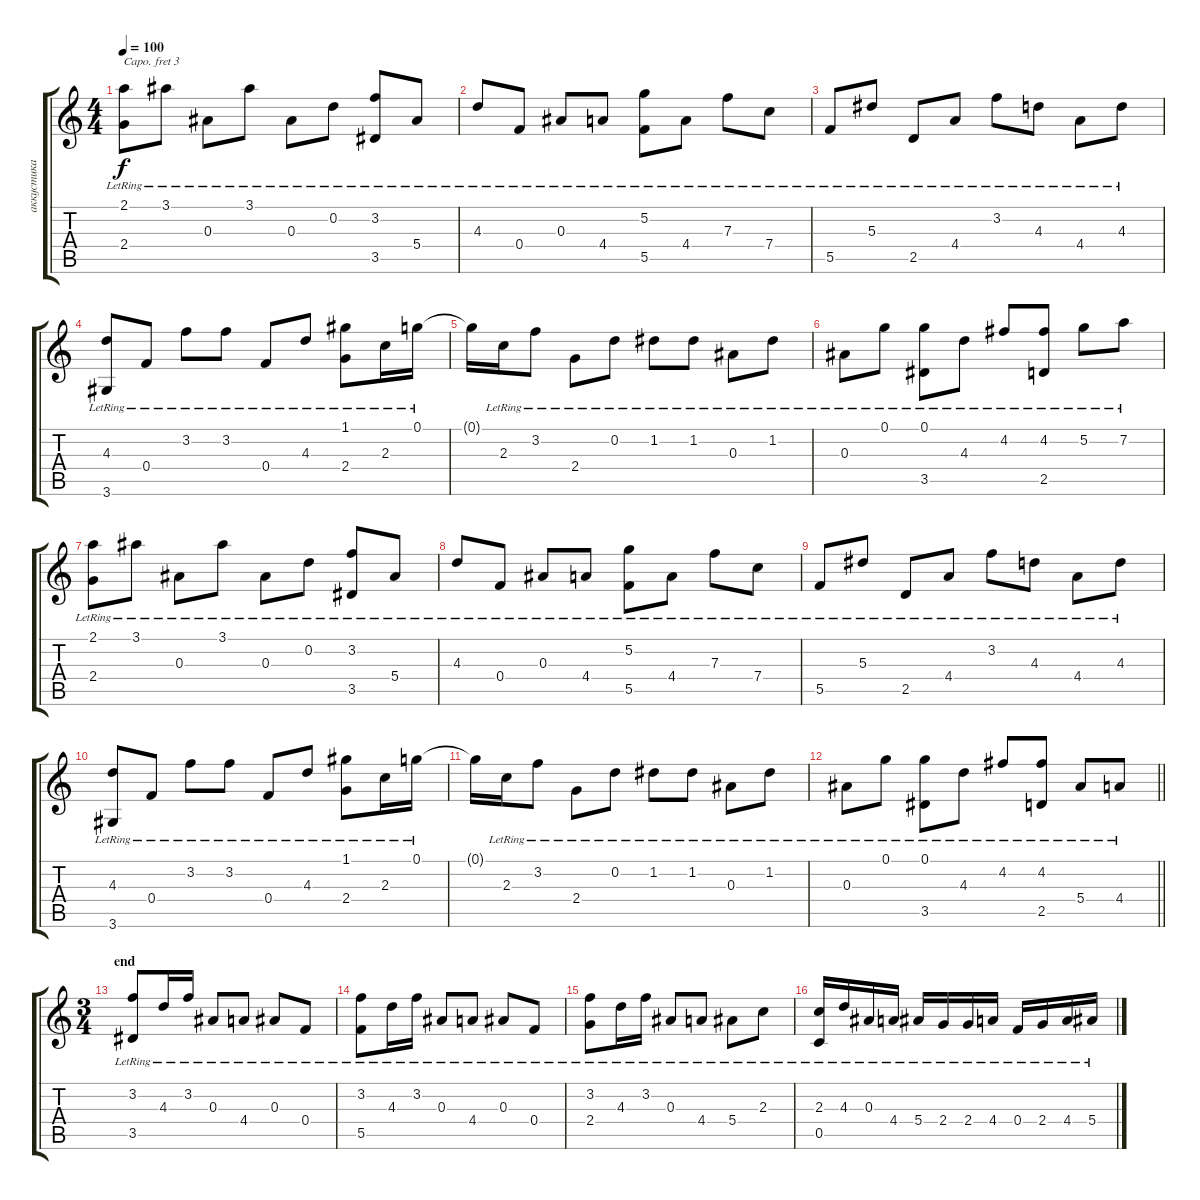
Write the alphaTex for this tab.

\track ("аккустика" "аккустика") {instrument acousticguitarsteel}
\staff {score tabs}
\capo 3
\tuning (E4 B3 G3 D3 A2 D2) {hide}
\ts (4 4)
\tempo 100
\clef g2
\ks c
(2.1{lr} 2.4{lr}).8{dy f} 3.1{lr}.8 0.3{lr}.8 3.1{lr}.8 0.3{lr}.8 0.2{lr}.8 (3.2{lr} 3.5{lr}).8 5.4{lr}.8 |
4.3{lr}.8 0.4{lr}.8 0.3{lr}.8 4.4{lr}.8 (5.2{lr} 5.5{lr}).8 4.4{lr}.8 7.3{lr}.8 7.4{lr}.8 |
5.5{lr}.8 5.3{lr}.8 2.5{lr}.8 4.4{lr}.8 3.2{lr}.8 4.3{lr}.8 4.4{lr}.8 4.3{lr}.8 |
(4.3{lr} 3.6{lr}).8 0.4{lr}.8 3.2{lr}.8 3.2{lr}.8 0.4{lr}.8 4.3{lr}.8 (1.1{lr} 2.4{lr}).8 2.3{lr}.16 0.1{lr}.16 |
0.1{t}.16 2.3{lr}.16 3.2{lr}.8 2.4{lr}.8 0.2{lr}.8 1.2{lr}.8 1.2{lr}.8 0.3{lr}.8 1.2{lr}.8 |
0.3{lr}.8 0.1{lr}.8 (0.1{lr} 3.5{lr}).8 4.3{lr}.8 4.2{lr}.8 (4.2{lr} 2.5{lr}).8 5.2{lr}.8 7.2{lr}.8 |
(2.1{lr} 2.4{lr}).8 3.1{lr}.8 0.3{lr}.8 3.1{lr}.8 0.3{lr}.8 0.2{lr}.8 (3.2{lr} 3.5{lr}).8 5.4{lr}.8 |
4.3{lr}.8 0.4{lr}.8 0.3{lr}.8 4.4{lr}.8 (5.2{lr} 5.5{lr}).8 4.4{lr}.8 7.3{lr}.8 7.4{lr}.8 |
5.5{lr}.8 5.3{lr}.8 2.5{lr}.8 4.4{lr}.8 3.2{lr}.8 4.3{lr}.8 4.4{lr}.8 4.3{lr}.8 |
(4.3{lr} 3.6{lr}).8 0.4{lr}.8 3.2{lr}.8 3.2{lr}.8 0.4{lr}.8 4.3{lr}.8 (1.1{lr} 2.4{lr}).8 2.3{lr}.16 0.1{lr}.16 |
0.1{t}.16 2.3{lr}.16 3.2{lr}.8 2.4{lr}.8 0.2{lr}.8 1.2{lr}.8 1.2{lr}.8 0.3{lr}.8 1.2{lr}.8 |
\barLineRight lightlight
0.3{lr}.8 0.1{lr}.8 (0.1{lr} 3.5{lr}).8 4.3{lr}.8 4.2{lr}.8 (4.2{lr} 2.5{lr}).8 5.4{lr}.8 4.4{lr}.8 |
\ts (3 4)
\section ("" "end")
(3.2{lr} 3.5{lr}).8 4.3{lr}.16 3.2{lr}.16 0.3{lr}.8 4.4{lr}.8 0.3{lr}.8 0.4{lr}.8 |
(3.2{lr} 5.5{lr}).8 4.3{lr}.16 3.2{lr}.16 0.3{lr}.8 4.4{lr}.8 0.3{lr}.8 0.4{lr}.8 |
(3.2{lr} 2.4{lr}).8 4.3{lr}.16 3.2{lr}.16 0.3{lr}.8 4.4{lr}.8 5.4{lr}.8 2.3{lr}.8 |
(2.3{lr} 0.5{lr}).16 4.3{lr}.16 0.3{lr}.16 4.4{lr}.16 5.4{lr}.16 2.4{lr}.16 2.4{lr}.16 4.4{lr}.16 0.4{lr}.16 2.4{lr}.16 4.4{lr}.16 5.4{lr}.16
